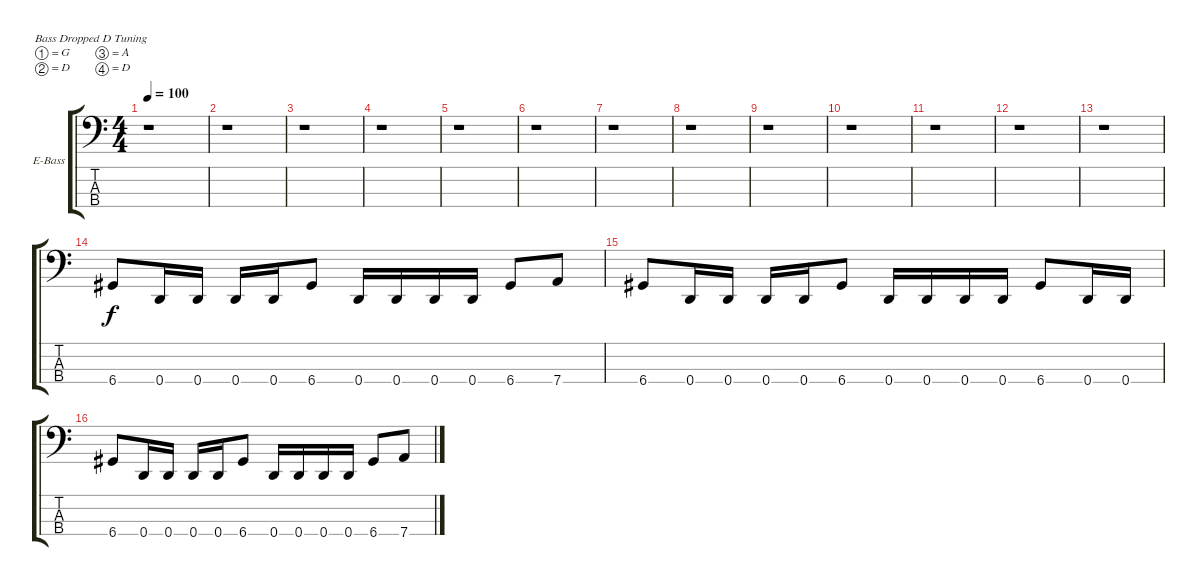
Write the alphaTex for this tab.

\bracketExtendMode groupsimilarinstruments
\firstSystemTrackNameOrientation horizontal
\otherSystemsTrackNameOrientation horizontal
\track ("Bass guitar (Oliver)" "E-Bass") {instrument electricbassfinger}
\staff {score tabs}
\tuning (G2 D2 A1 D1)
\ts (4 4)
\tempo 100
\clef f4
\ks c
r.1{dy f} |
r.1 |
r.1 |
r.1 |
r.1 |
r.1 |
r.1 |
r.1 |
r.1 |
r.1 |
r.1 |
r.1 |
r.1 |
6.4.8 0.4.16 0.4.16 0.4.16 0.4.16 6.4.8 0.4.16 0.4.16 0.4.16 0.4.16 6.4.8 7.4.8 |
6.4.8 0.4.16 0.4.16 0.4.16 0.4.16 6.4.8 0.4.16 0.4.16 0.4.16 0.4.16 6.4.8 0.4.16 0.4.16 |
6.4.8 0.4.16 0.4.16 0.4.16 0.4.16 6.4.8 0.4.16 0.4.16 0.4.16 0.4.16 6.4.8 7.4.8
